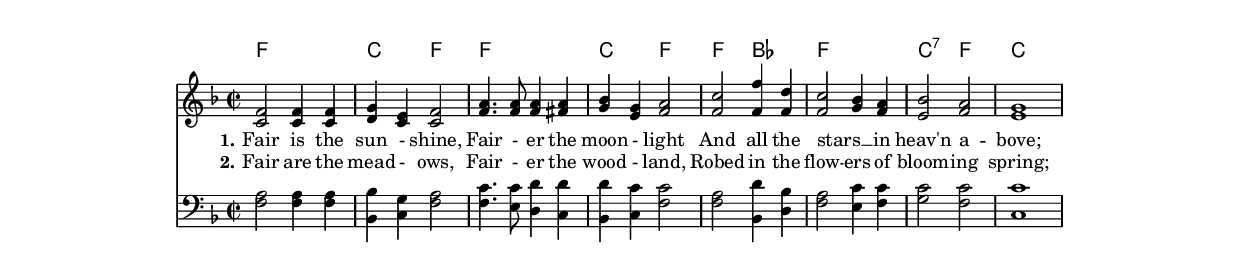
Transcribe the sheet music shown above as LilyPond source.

% DO NOT EDIT this file manually; it is automatically
% generated from Documentation/snippets/new
% Make any changes in Documentation/snippets/new/
% and then run scripts/auxiliar/makelsr.py
%
% This file is in the public domain.
%% Note: this file works from version 2.14.0
\version "2.14.0"
#(set-global-staff-size 15)
\paper {
  ragged-right = ##f
  line-width = 15\cm
  indent = 0\cm
}

\header {
  lsrtags = "headwords"
  texidoc = ""
  doctitle = "headword"
} % begin verbatim



theChords = \chordmode {
  \time 2/2
  f1 | c2 f2 | f1 | c2 f2| %\break
  f2 bes2 | f1 | c2:7 f | c1 | \break
}

verseOne = \lyricmode {
  \set stanza = #"1."
  Fair is the sun - shine,
  Fair - er the moon - light
  And all the stars __ _  in heav'n a -- bove;
}

verseTwo = \lyricmode {
  \set stanza = #"2."
  Fair are the mead - ows,
  Fair - er the wood - land,
  Robed in the flow -- ers of bloom -- ing spring;
}

Soprano = {
  \time 2/2
  \key f \major
  \stemUp
  f'2 f'4 f' | g'4 e' f'2 | a'4. a'8 a'4 a' | bes'4 g' a'2 |
  c''2 f''4 d'' |  c''2  bes'4  a' | bes'2 a' | g'1 |
}

Alto = {
  \key f \major
  c'2 c'4 c' | d'4 c' c'2 | f'4. f'8 f'4 fis' | g'4 e' f'2 |
  f'2 f'4 f' |  f'2  g'4  f' | e'2 f' | e'1 |
}

Tenor = {
  \key f \major
  \stemDown
  a2 a4 a | bes4 g a2  | c'4. c'8 d'4 d' | d'4 c' c'2 |
  a2 d'4 bes | a2 c'4 c' | c'2 c'  | c'1 |
}

Bass = {
  \key f \major
  f2 f4 f | bes,4 c  f2 | f4. e8 d4 c | bes,4 c f2 |
  f2 bes,4 d | f2 e4 f | g2 f | c1 |
}


\score {
  <<
    \new ChordNames { \theChords }
    \context Staff = upper {
      \context Voice = sop {
        <<
          \Soprano
          \Alto
        >>
      }
    }
    \context Lyrics = "LyrOne" \lyricsto "sop" { \verseOne }
    \context Lyrics = "LyrTwo" \lyricsto "sop" { \verseTwo }
    \context Staff = lower {
      \new Voice {
        \clef bass
        #(set-accidental-style 'modern-cautionary)
        <<
          \Tenor
          \Bass
        >>
      }
    }
  >>

  \layout {
    indent = 0
    \context {
      \Score
      \remove "Bar_number_engraver"
    }
    \context {
      \Voice
      \override StanzaNumber #'padding = #1.8
    }
  }
}
\paper {  }
